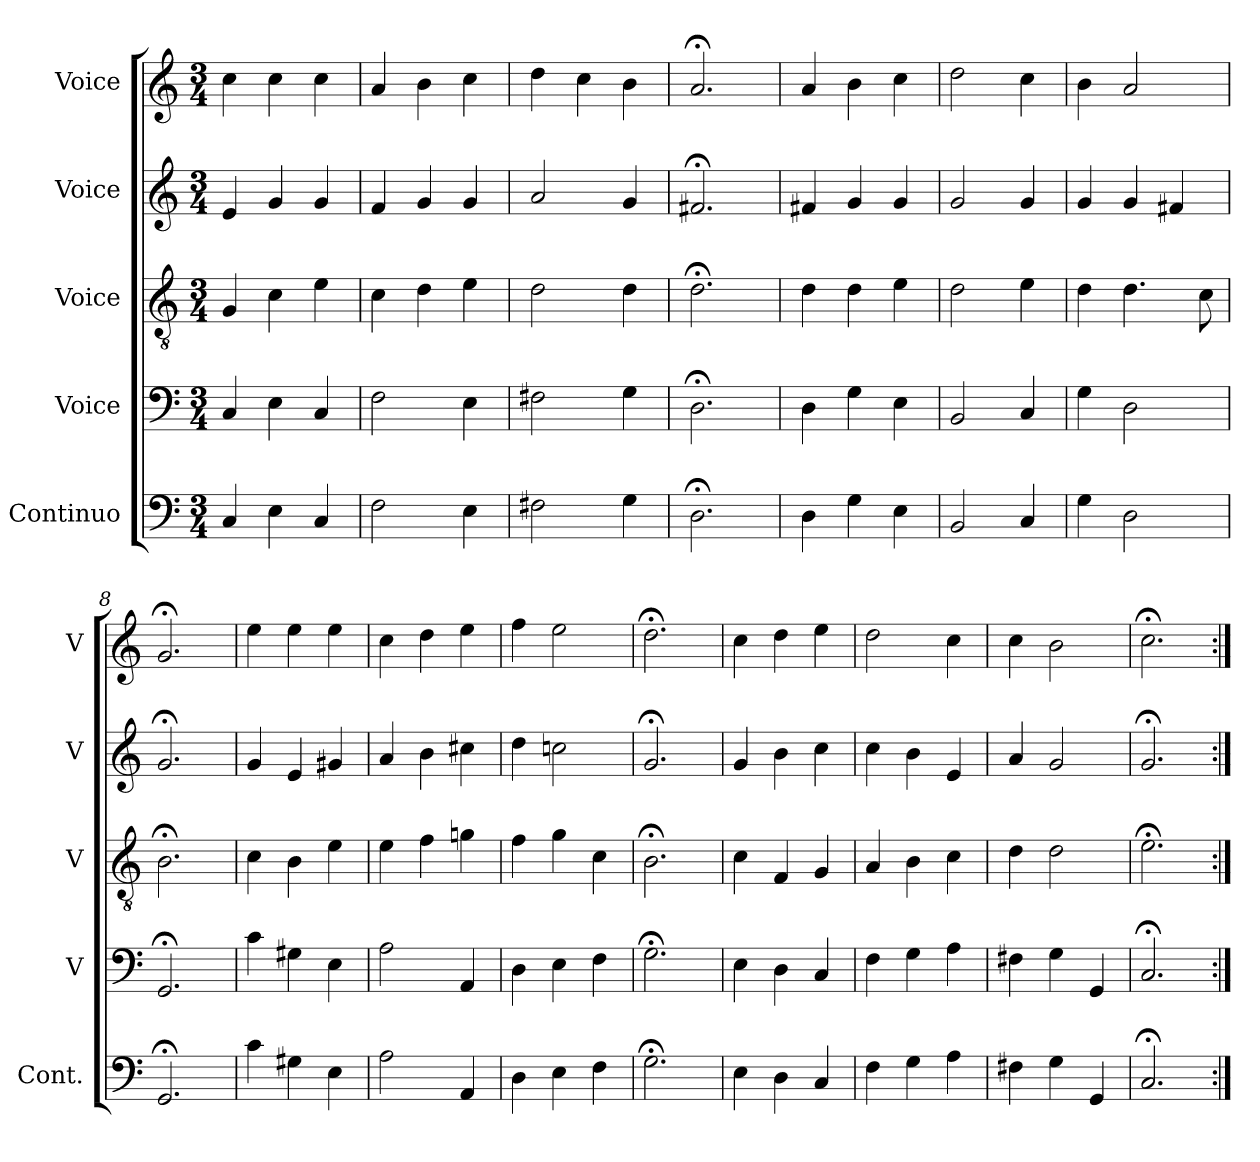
**kern	**kern	**kern	**kern	**kern
*part5	*part4	*part3	*part2	*part1
*staff5	*staff4	*staff3	*staff2	*staff1
*I"Continuo	*I"Voice	*I"Voice	*I"Voice	*I"Voice
*I'Cont.	*I'V	*I'V	*I'V	*I'V
*clefF4	*clefF4	*clefGv2	*clefG2	*clefG2
*ITrd7c12	*	*	*	*
*k[]	*k[]	*k[]	*k[]	*k[]
*M3/4	*M3/4	*M3/4	*M3/4	*M3/4
=1	=1	=1	=1	=1
4CC/	4C/	4G/	4e/	4cc\
4EE\	4E\	4c\	4g/	4cc\
4CC/	4C/	4e\	4g/	4cc\
=2	=2	=2	=2	=2
2FF\	2F\	4c\	4f/	4a/
.	.	4d\	4g/	4b\
4EE\	4E\	4e\	4g/	4cc\
=3	=3	=3	=3	=3
2FF#X\	2F#X\	2d\	2a/	4dd\
.	.	.	.	4cc\
4GG\	4G\	4d\	4g/	4b\
=4	=4	=4	=4	=4
2.DD;<\	2.D;<\	2.d;<\	2.f#X;</	2.a;</
=5	=5	=5	=5	=5
4DD\	4D\	4d\	4f#X/	4a/
4GG\	4G\	4d\	4g/	4b\
4EE\	4E\	4e\	4g/	4cc\
=6	=6	=6	=6	=6
2BBB/	2BB/	2d\	2g/	2dd\
4CC/	4C/	4e\	4g/	4cc\
=7	=7	=7	=7	=7
4GG\	4G\	4d\	4g/	4b\
2DD\	2D\	4.d\	4g/	2a/
.	.	.	4f#X/	.
.	.	8c\	.	.
=8	=8	=8	=8	=8
2.GGG;</	2.GG;</	2.B;<\	2.g;</	2.g;</
=9	=9	=9	=9	=9
4C\	4c\	4c\	4g/	4ee\
4GG#X\	4G#X\	4B\	4e/	4ee\
4EE\	4E\	4e\	4g#X/	4ee\
=10	=10	=10	=10	=10
2AA\	2A\	4e\	4a/	4cc\
.	.	4f\	4b\	4dd\
4AAA/	4AA/	4gn\	4cc#X\	4ee\
=11	=11	=11	=11	=11
4DD\	4D\	4f\	4dd\	4ff\
4EE\	4E\	4g\	2ccn\	2ee\
4FF\	4F\	4c\	.	.
!!LO:LB:g=z
=12	=12	=12	=12	=12
2.GG;<\	2.G;<\	2.B;<\	2.g;</	2.dd;<\
=13	=13	=13	=13	=13
4EE\	4E\	4c\	4g/	4cc\
4DD\	4D\	4F/	4b\	4dd\
4CC/	4C/	4G/	4cc\	4ee\
=14	=14	=14	=14	=14
4FF\	4F\	4A/	4cc\	2dd\
4GG\	4G\	4B\	4b\	.
4AA\	4A\	4c\	4e/	4cc\
=15	=15	=15	=15	=15
4FF#X\	4F#X\	4d\	4a/	4cc\
4GG\	4G\	2d\	2g/	2b\
4GGG/	4GG/	.	.	.
=16	=16	=16	=16	=16
2.CC;</	2.C;</	2.e;<\	2.g;</	2.cc;<\
=:|!	=:|!	=:|!	=:|!	=:|!
*-	*-	*-	*-	*-
